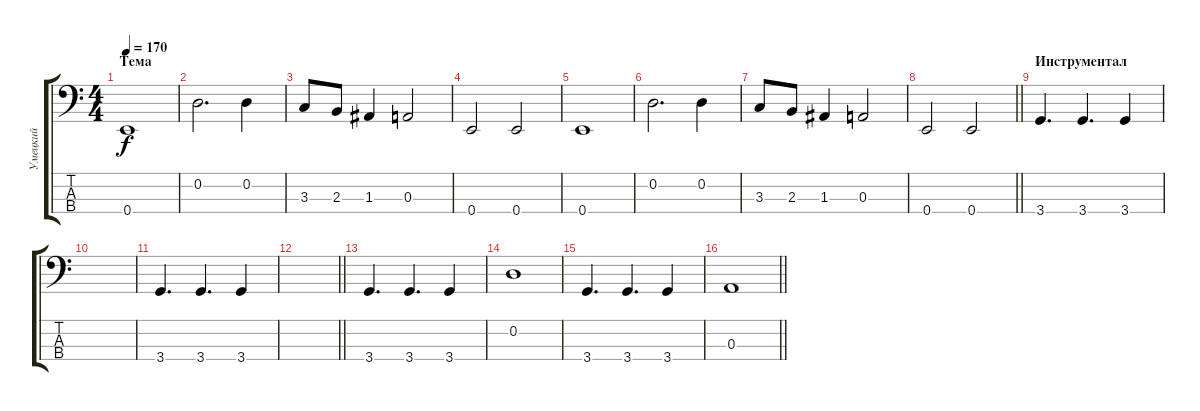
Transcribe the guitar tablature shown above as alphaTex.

\track ("Умецкий" "Умецкий") {instrument slapbass1}
\staff {score tabs}
\tuning (G2 D2 A1 E1) {hide}
\ts (4 4)
\section ("" "Тема")
\tempo 170
\clef f4
\ks c
0.4.1{dy f} |
0.2.2{d} 0.2.4 |
3.3.8 2.3.8 1.3.4 0.3.2 |
0.4.2 0.4.2 |
0.4.1 |
0.2.2{d} 0.2.4 |
3.3.8 2.3.8 1.3.4 0.3.2 |
\barLineRight lightlight
0.4.2 0.4.2 |
\section ("" "Инструментал")
3.4.4{d} 3.4.4{d} 3.4.4 |
|
3.4.4{d} 3.4.4{d} 3.4.4 |
\barLineRight lightlight
|
3.4.4{d} 3.4.4{d} 3.4.4 |
0.2.1 |
3.4.4{d} 3.4.4{d} 3.4.4 |
\barLineRight lightlight
0.3.1
